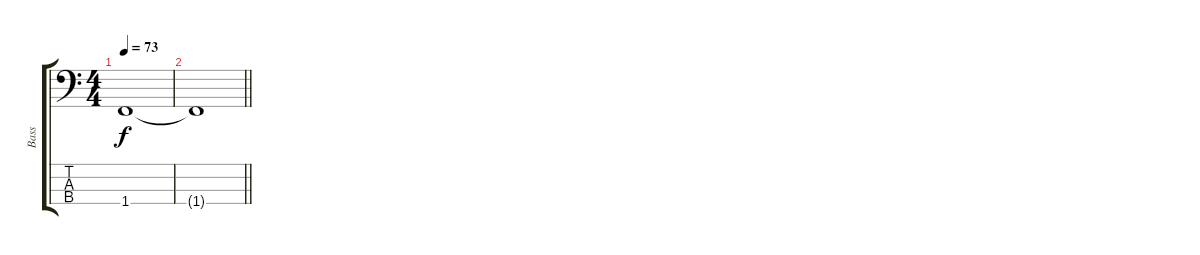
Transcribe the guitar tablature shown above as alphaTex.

\track ("Bass" "Bass") {instrument electricbassfinger}
\staff {score tabs}
\tuning (G2 D2 A1 E1) {hide}
\ts (4 4)
\tempo 73
\clef f4
\ks c
1.4.1{dy f} |
\barLineRight lightlight
1.4{t}.1
